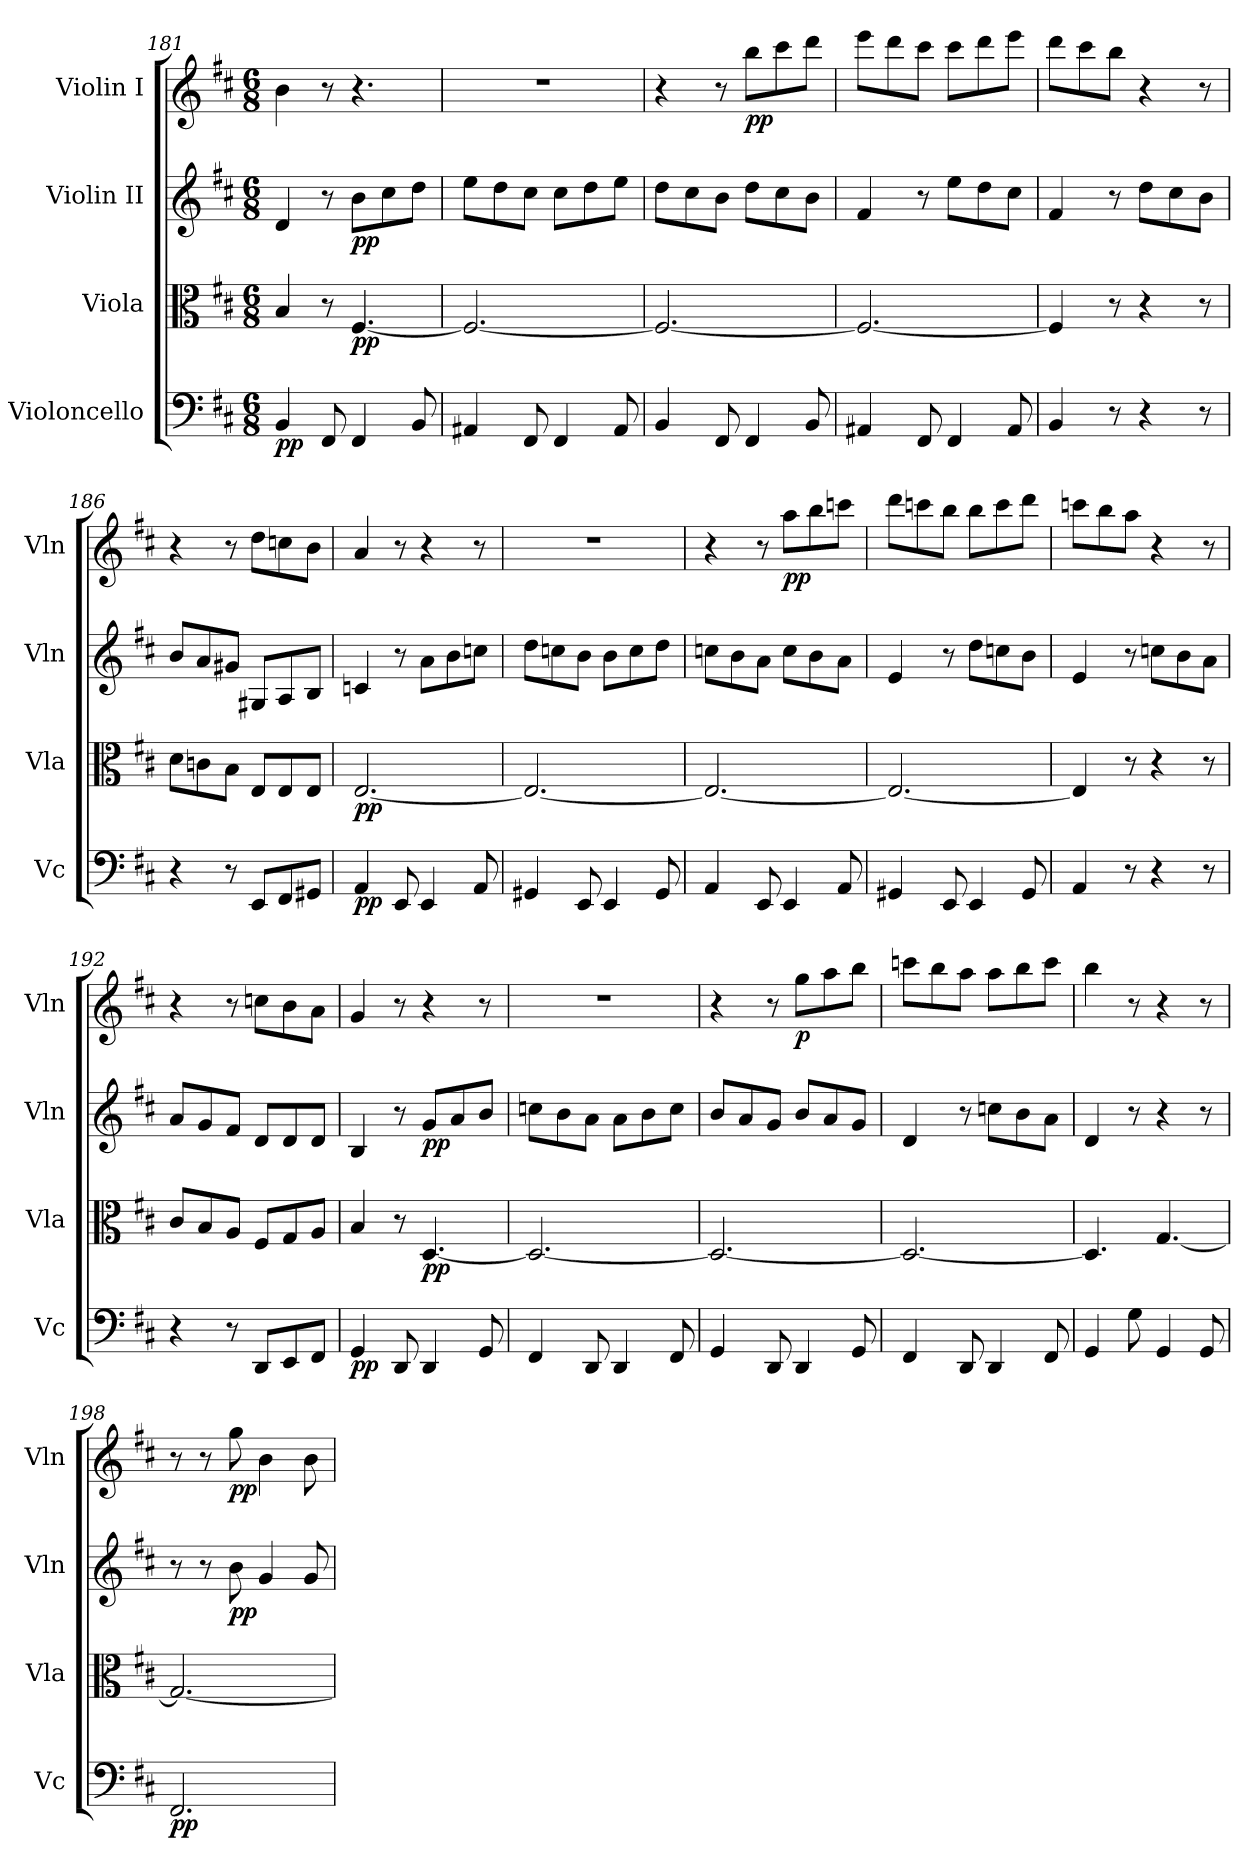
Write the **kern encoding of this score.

**kern	**dynam	**kern	**dynam	**kern	**dynam	**kern	**dynam
*part4	*part4	*part3	*part3	*part2	*part2	*part1	*part1
*staff4	*staff4	*staff3	*staff3	*staff2	*staff2	*staff1	*staff1
*I"Violoncello	*	*I"Viola	*	*I"Violin II	*	*I"Violin I	*
*I'Vc	*	*I'Vla	*	*I'Vln	*	*I'Vln	*
*clefF4	*	*clefC3	*	*clefG2	*	*clefG2	*
*k[f#c#]	*	*k[f#c#]	*	*k[f#c#]	*	*k[f#c#]	*
*M6/8	*	*M6/8	*	*M6/8	*	*M6/8	*
=181	=181	=181	=181	=181	=181	=181	=181
!	!LO:DY:b	!	!	!	!	!	!
4BB/	pp	4B/	.	4d/	.	4b\	.
8FF#/	.	8r	.	8r	.	8r	.
!	!	!	!LO:DY:b	!	!LO:DY:b	!	!
4FF#/	.	[4.F#/	pp	8b\L	pp	4.r	.
.	.	.	.	8cc#\	.	.	.
8BB/	.	.	.	8dd\J	.	.	.
=182	=182	=182	=182	=182	=182	=182	=182
4AA#X/	.	2.F#/_	.	8ee\L	.	2.r	.
.	.	.	.	8dd\	.	.	.
8FF#/	.	.	.	8cc#\J	.	.	.
4FF#/	.	.	.	8cc#\L	.	.	.
.	.	.	.	8dd\	.	.	.
8AA#/	.	.	.	8ee\J	.	.	.
=183	=183	=183	=183	=183	=183	=183	=183
4BB/	.	2.F#/_	.	8dd\L	.	4r	.
.	.	.	.	8cc#\	.	.	.
8FF#/	.	.	.	8b\J	.	8r	.
!	!	!	!	!	!	!	!LO:DY:b
4FF#/	.	.	.	8dd\L	.	8bb\L	pp
.	.	.	.	8cc#\	.	8ccc#\	.
8BB/	.	.	.	8b\J	.	8ddd\J	.
=184	=184	=184	=184	=184	=184	=184	=184
4AA#X/	.	2.F#/_	.	4f#/	.	8eee\L	.
.	.	.	.	.	.	8ddd\	.
8FF#/	.	.	.	8r	.	8ccc#\J	.
4FF#/	.	.	.	8ee\L	.	8ccc#\L	.
.	.	.	.	8dd\	.	8ddd\	.
8AA#/	.	.	.	8cc#\J	.	8eee\J	.
=185	=185	=185	=185	=185	=185	=185	=185
4BB/	.	4F#/]	.	4f#/	.	8ddd\L	.
.	.	.	.	.	.	8ccc#\	.
8r	.	8r	.	8r	.	8bb\J	.
4r	.	4r	.	8dd\L	.	4r	.
.	.	.	.	8cc#\	.	.	.
8r	.	8r	.	8b\J	.	8r	.
=186	=186	=186	=186	=186	=186	=186	=186
4r	.	8d\L	.	8b/L	.	4r	.
.	.	8cn\	.	8a/	.	.	.
8r	.	8B\J	.	8g#X/J	.	8r	.
8EE/L	.	8E/L	.	8G#X/L	.	8dd\L	.
8FF#/	.	8E/	.	8A/	.	8ccn\	.
8GG#X/J	.	8E/J	.	8B/J	.	8b\J	.
=187	=187	=187	=187	=187	=187	=187	=187
!	!LO:DY:b	!	!LO:DY:b	!	!	!	!
4AA/	pp	[2.E/	pp	4cn/	.	4a/	.
8EE/	.	.	.	8r	.	8r	.
4EE/	.	.	.	8a\L	.	4r	.
.	.	.	.	8b\	.	.	.
8AA/	.	.	.	8ccn\J	.	8r	.
=188	=188	=188	=188	=188	=188	=188	=188
4GG#X/	.	2.E/_	.	8dd\L	.	2.r	.
.	.	.	.	8ccn\	.	.	.
8EE/	.	.	.	8b\J	.	.	.
4EE/	.	.	.	8b\L	.	.	.
.	.	.	.	8cc\	.	.	.
8GG#/	.	.	.	8dd\J	.	.	.
=189	=189	=189	=189	=189	=189	=189	=189
4AA/	.	2.E/_	.	8ccn\L	.	4r	.
.	.	.	.	8b\	.	.	.
8EE/	.	.	.	8a\J	.	8r	.
!	!	!	!	!	!	!	!LO:DY:b
4EE/	.	.	.	8cc\L	.	8aa\L	pp
.	.	.	.	8b\	.	8bb\	.
8AA/	.	.	.	8a\J	.	8cccn\J	.
=190	=190	=190	=190	=190	=190	=190	=190
4GG#X/	.	2.E/_	.	4e/	.	8ddd\L	.
.	.	.	.	.	.	8cccn\	.
8EE/	.	.	.	8r	.	8bb\J	.
4EE/	.	.	.	8dd\L	.	8bb\L	.
.	.	.	.	8ccn\	.	8ccc\	.
8GG#/	.	.	.	8b\J	.	8ddd\J	.
=191	=191	=191	=191	=191	=191	=191	=191
4AA/	.	4E/]	.	4e/	.	8cccn\L	.
.	.	.	.	.	.	8bb\	.
8r	.	8r	.	8r	.	8aa\J	.
4r	.	4r	.	8ccn\L	.	4r	.
.	.	.	.	8b\	.	.	.
8r	.	8r	.	8a\J	.	8r	.
=192	=192	=192	=192	=192	=192	=192	=192
4r	.	8c#/L	.	8a/L	.	4r	.
.	.	8B/	.	8g/	.	.	.
8r	.	8A/J	.	8f#/J	.	8r	.
8DD/L	.	8F#/L	.	8d/L	.	8ccn\L	.
8EE/	.	8G/	.	8d/	.	8b\	.
8FF#/J	.	8A/J	.	8d/J	.	8a\J	.
=193	=193	=193	=193	=193	=193	=193	=193
!	!LO:DY:b	!	!	!	!	!	!
4GG/	pp	4B/	.	4B/	.	4g/	.
8DD/	.	8r	.	8r	.	8r	.
!	!	!	!LO:DY:b	!	!LO:DY:b	!	!
4DD/	.	[4.D/	pp	8g/L	pp	4r	.
.	.	.	.	8a/	.	.	.
8GG/	.	.	.	8b/J	.	8r	.
=194	=194	=194	=194	=194	=194	=194	=194
4FF#/	.	2.D/_	.	8ccn\L	.	2.r	.
.	.	.	.	8b\	.	.	.
8DD/	.	.	.	8a\J	.	.	.
4DD/	.	.	.	8a\L	.	.	.
.	.	.	.	8b\	.	.	.
8FF#/	.	.	.	8cc\J	.	.	.
=195	=195	=195	=195	=195	=195	=195	=195
4GG/	.	2.D/_	.	8b/L	.	4r	.
.	.	.	.	8a/	.	.	.
8DD/	.	.	.	8g/J	.	8r	.
!	!	!	!	!	!	!	!LO:DY:b
4DD/	.	.	.	8b/L	.	8gg\L	p
.	.	.	.	8a/	.	8aa\	.
8GG/	.	.	.	8g/J	.	8bb\J	.
=196	=196	=196	=196	=196	=196	=196	=196
4FF#/	.	2.D/_	.	4d/	.	8cccn\L	.
.	.	.	.	.	.	8bb\	.
8DD/	.	.	.	8r	.	8aa\J	.
4DD/	.	.	.	8ccn\L	.	8aa\L	.
.	.	.	.	8b\	.	8bb\	.
8FF#/	.	.	.	8a\J	.	8ccc\J	.
=197	=197	=197	=197	=197	=197	=197	=197
4GG/	.	4.D/]	.	4d/	.	4bb\	.
8G\	.	.	.	8r	.	8r	.
4GG/	.	[4.G/	.	4r	.	4r	.
8GG/	.	.	.	8r	.	8r	.
=198	=198	=198	=198	=198	=198	=198	=198
!	!LO:DY:b	!	!	!	!	!	!
2.FF#/	pp	2.G/_	.	8r	.	8r	.
.	.	.	.	8r	.	8r	.
!	!	!	!	!	!LO:DY:b	!	!LO:DY:b
.	.	.	.	8b\	pp	8gg\	pp
.	.	.	.	4g/	.	4b\	.
.	.	.	.	8g/	.	8b\	.
=	=	=	=	=	=	=	=
*-	*-	*-	*-	*-	*-	*-	*-
